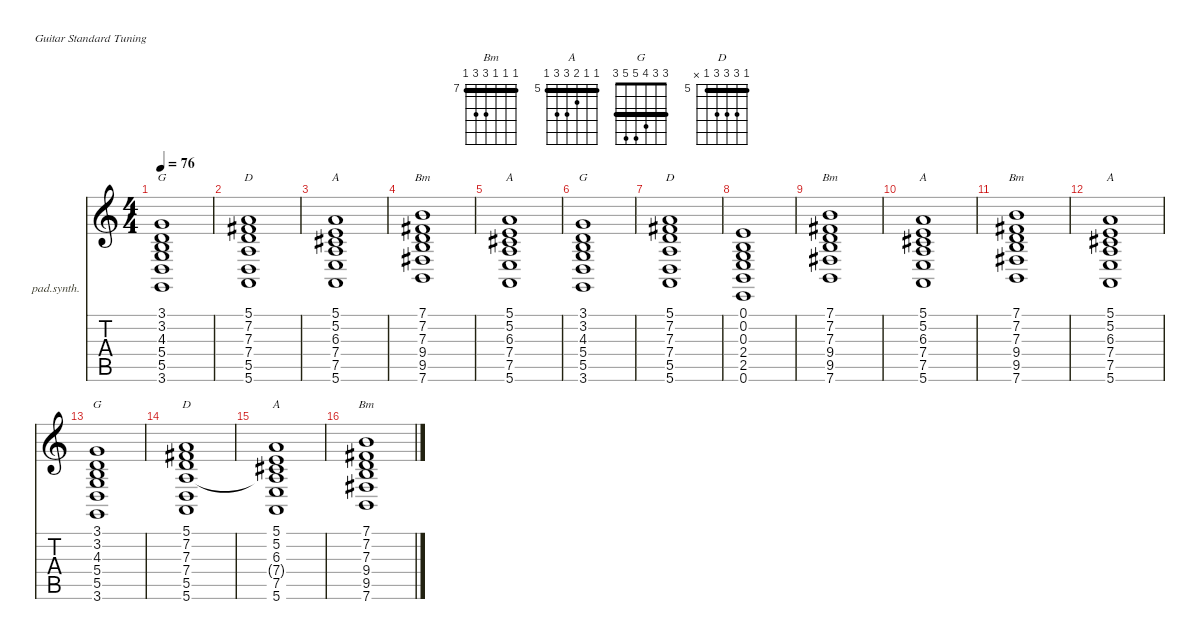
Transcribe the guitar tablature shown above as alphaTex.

\defaultSystemsLayout 4
\hideDynamics
\bracketExtendMode nobrackets
\firstSystemTrackNameOrientation horizontal
\otherSystemsTrackNameOrientation horizontal
\track ("Synth" "pad.synth.") {instrument pad1newage}
\staff {score tabs}
\tuning (E4 B3 G3 D3 A2 E2)
\chord ("Bm" 7 7 7 9 9 7) {firstfret 7 barre (7 7 7)}
\chord ("A" 5 5 6 7 7 5) {firstfret 5 barre (5 5)}
\chord ("G" 3 3 4 5 5 3) {barre (3 3)}
\chord ("D" 5 7 7 7 5 x) {firstfret 5 barre 5}
\ts (4 4)
\tempo 76
\clef g2
\ks c
(3.1 3.2 4.3 5.4 5.5 3.6).1{ch "G" dy f} |
(5.1 7.2{acc #} 7.3 7.4 5.5 5.6).1{ch "D"} |
(5.1 5.2 6.3{acc #} 7.4 7.5 5.6).1{ch "A"} |
(7.1 7.2{acc #} 7.3 9.4 9.5{acc #} 7.6).1{ch "Bm"} |
(5.1 5.2 6.3{acc #} 7.4 7.5 5.6).1{ch "A"} |
(3.1 3.2 4.3 5.4 5.5 3.6).1{ch "G"} |
(5.1 7.2{acc #} 7.3 7.4 5.5 5.6).1{ch "D"} |
(0.1 0.2 0.3 2.4 2.5 0.6).1 |
(7.1 7.2{acc #} 7.3 9.4 9.5{acc #} 7.6).1{ch "Bm"} |
(5.1 5.2 6.3{acc #} 7.4 7.5 5.6).1{ch "A"} |
(7.1 7.2{acc #} 7.3 9.4 9.5{acc #} 7.6).1{ch "Bm"} |
(5.1 5.2 6.3{acc #} 7.4 7.5 5.6).1{ch "A"} |
(3.1 3.2 4.3 5.4 5.5 3.6).1{ch "G"} |
(5.1 7.2{acc #} 7.3 7.4 5.5 5.6).1{ch "D"} |
(5.1 5.2 6.3{acc #} 7.4{t} 7.5 5.6).1{ch "A"} |
(7.1 7.2{acc #} 7.3 9.4 9.5{acc #} 7.6).1{ch "Bm"}
